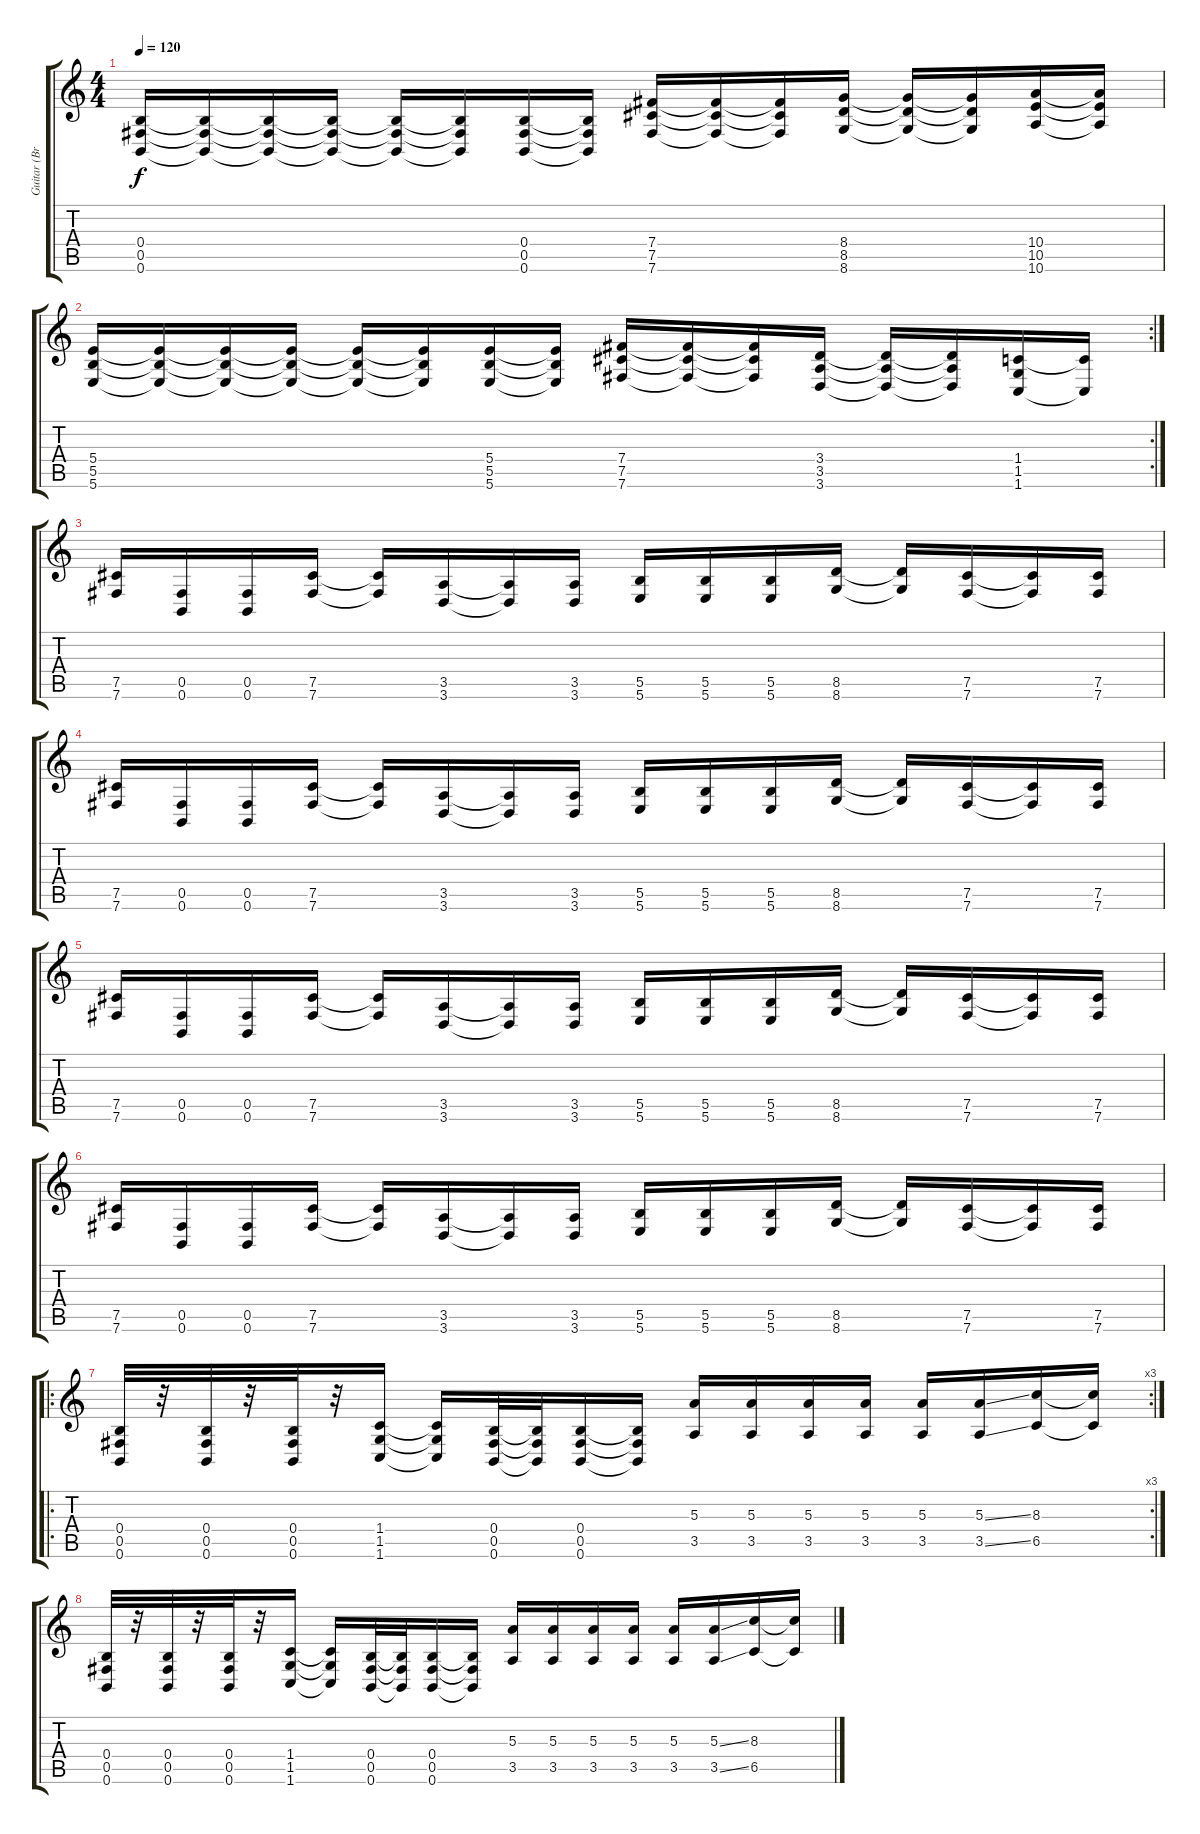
\track ("Guitar (Brad Delson)" "Guitar (Br") {instrument overdrivenguitar}
\staff {score tabs}
\tuning (Db4 Ab3 E3 B2 Gb2 B1) {hide}
\ts (4 4)
\tempo 120
\clef g2
\ks c
(0.4 0.5 0.6).16{dy f} (0.4{t} 0.5{t} 0.6{t}).16 (0.4{t} 0.5{t} 0.6{t}).16 (0.4{t} 0.5{t} 0.6{t}).16 (0.4{t} 0.5{t} 0.6{t}).16 (0.4{t} 0.5{t} 0.6{t}).16 (0.4 0.5 0.6).16 (0.4{t} 0.5{t} 0.6{t}).16 (7.4 7.5 7.6).16 (7.4{t} 7.5{t} 7.6{t}).16 (7.4{t} 7.5{t} 7.6{t}).16 (8.4 8.5 8.6).16 (8.4{t} 8.5{t} 8.6{t}).16 (8.4{t} 8.5{t} 8.6{t}).16 (10.4 10.5 10.6).16 (10.4{t} 10.5{t} 10.6{t}).16 |
\rc 2
(5.4 5.5 5.6).16 (5.4{t} 5.5{t} 5.6{t}).16 (5.4{t} 5.5{t} 5.6{t}).16 (5.4{t} 5.5{t} 5.6{t}).16 (5.4{t} 5.5{t} 5.6{t}).16 (5.4{t} 5.5{t} 5.6{t}).16 (5.4 5.5 5.6).16 (5.4{t} 5.5{t} 5.6{t}).16 (7.4 7.5 7.6).16 (7.4{t} 7.5{t} 7.6{t}).16 (7.4{t} 7.5{t} 7.6{t}).16 (3.4 3.5 3.6).16 (3.4{t} 3.5{t} 3.6{t}).16 (3.4{t} 3.5{t} 3.6{t}).16 (1.4 1.5 1.6).16 (1.4{t} 1.6{t}).16 |
(7.5 7.6).16{volume 9 balance 1} (0.5 0.6).16 (0.5 0.6).16 (7.5 7.6).16 (7.5{t} 7.6{t}).16 (3.5 3.6).16{balance 4} (3.5{t} 3.6{t}).16 (3.5 3.6).16 (5.5 5.6).16 (5.5 5.6).16 (5.5 5.6).16 (8.5 8.6).16 (8.5{t} 8.6{t}).16 (7.5 7.6).16{balance 8} (7.5{t} 7.6{t}).16 (7.5 7.6).16 |
(7.5 7.6).16{volume 9 balance 8} (0.5 0.6).16 (0.5 0.6).16 (7.5 7.6).16{balance 10} (7.5{t} 7.6{t}).16 (3.5 3.6).16 (3.5{t} 3.6{t}).16 (3.5 3.6).16{balance 13} (5.5 5.6).16 (5.5 5.6).16 (5.5 5.6).16 (8.5 8.6).16{balance 16} (8.5{t} 8.6{t}).16 (7.5 7.6).16 (7.5{t} 7.6{t}).16 (7.5 7.6).16 |
(7.5 7.6).16{volume 9 balance 12} (0.5 0.6).16 (0.5 0.6).16 (7.5 7.6).16 (7.5{t} 7.6{t}).16{balance 10} (3.5 3.6).16 (3.5{t} 3.6{t}).16 (3.5 3.6).16{balance 8} (5.5 5.6).16 (5.5 5.6).16 (5.5 5.6).16 (8.5 8.6).16{balance 5} (8.5{t} 8.6{t}).16 (7.5 7.6).16 (7.5{t} 7.6{t}).16 (7.5 7.6).16{balance 3} |
(7.5 7.6).16{volume 9 balance 3} (0.5 0.6).16 (0.5 0.6).16 (7.5 7.6).16 (7.5{t} 7.6{t}).16 (3.5 3.6).16{balance 3} (3.5{t} 3.6{t}).16 (3.5 3.6).16 (5.5 5.6).16 (5.5 5.6).16 (5.5 5.6).16{balance 8} (8.5 8.6).16 (8.5{t} 8.6{t}).16 (7.5 7.6).16 (7.5{t} 7.6{t}).16 (7.5 7.6).16 |
\ro
\rc 3
(0.4 0.5 0.6).32{volume 16} r.32 (0.4 0.5 0.6).32 r.32 (0.4 0.5 0.6).32 r.32 (1.4 1.5 1.6).16 (1.4{t} 1.5{t} 1.6{t}).16 (0.4 0.5 0.6).32 (0.4{t} 0.5{t} 0.6{t}).32 (0.4 0.5 0.6).16 (0.4{t} 0.5{t} 0.6{t}).16 (5.3 3.5).16 (5.3 3.5).16 (5.3 3.5).16 (5.3 3.5).16 (5.3 3.5).16 (5.3{ss} 3.5{ss}).16 (8.3 6.5).16 (8.3{t} 6.5{t}).16 |
(0.4 0.5 0.6).32{volume 16} r.32 (0.4 0.5 0.6).32 r.32 (0.4 0.5 0.6).32 r.32 (1.4 1.5 1.6).16 (1.4{t} 1.5{t} 1.6{t}).16 (0.4 0.5 0.6).32 (0.4{t} 0.5{t} 0.6{t}).32 (0.4 0.5 0.6).16 (0.4{t} 0.5{t} 0.6{t}).16 (5.3 3.5).16 (5.3 3.5).16 (5.3 3.5).16 (5.3 3.5).16 (5.3 3.5).16 (5.3{ss} 3.5{ss}).16 (8.3 6.5).16 (8.3{t} 6.5{t}).16
